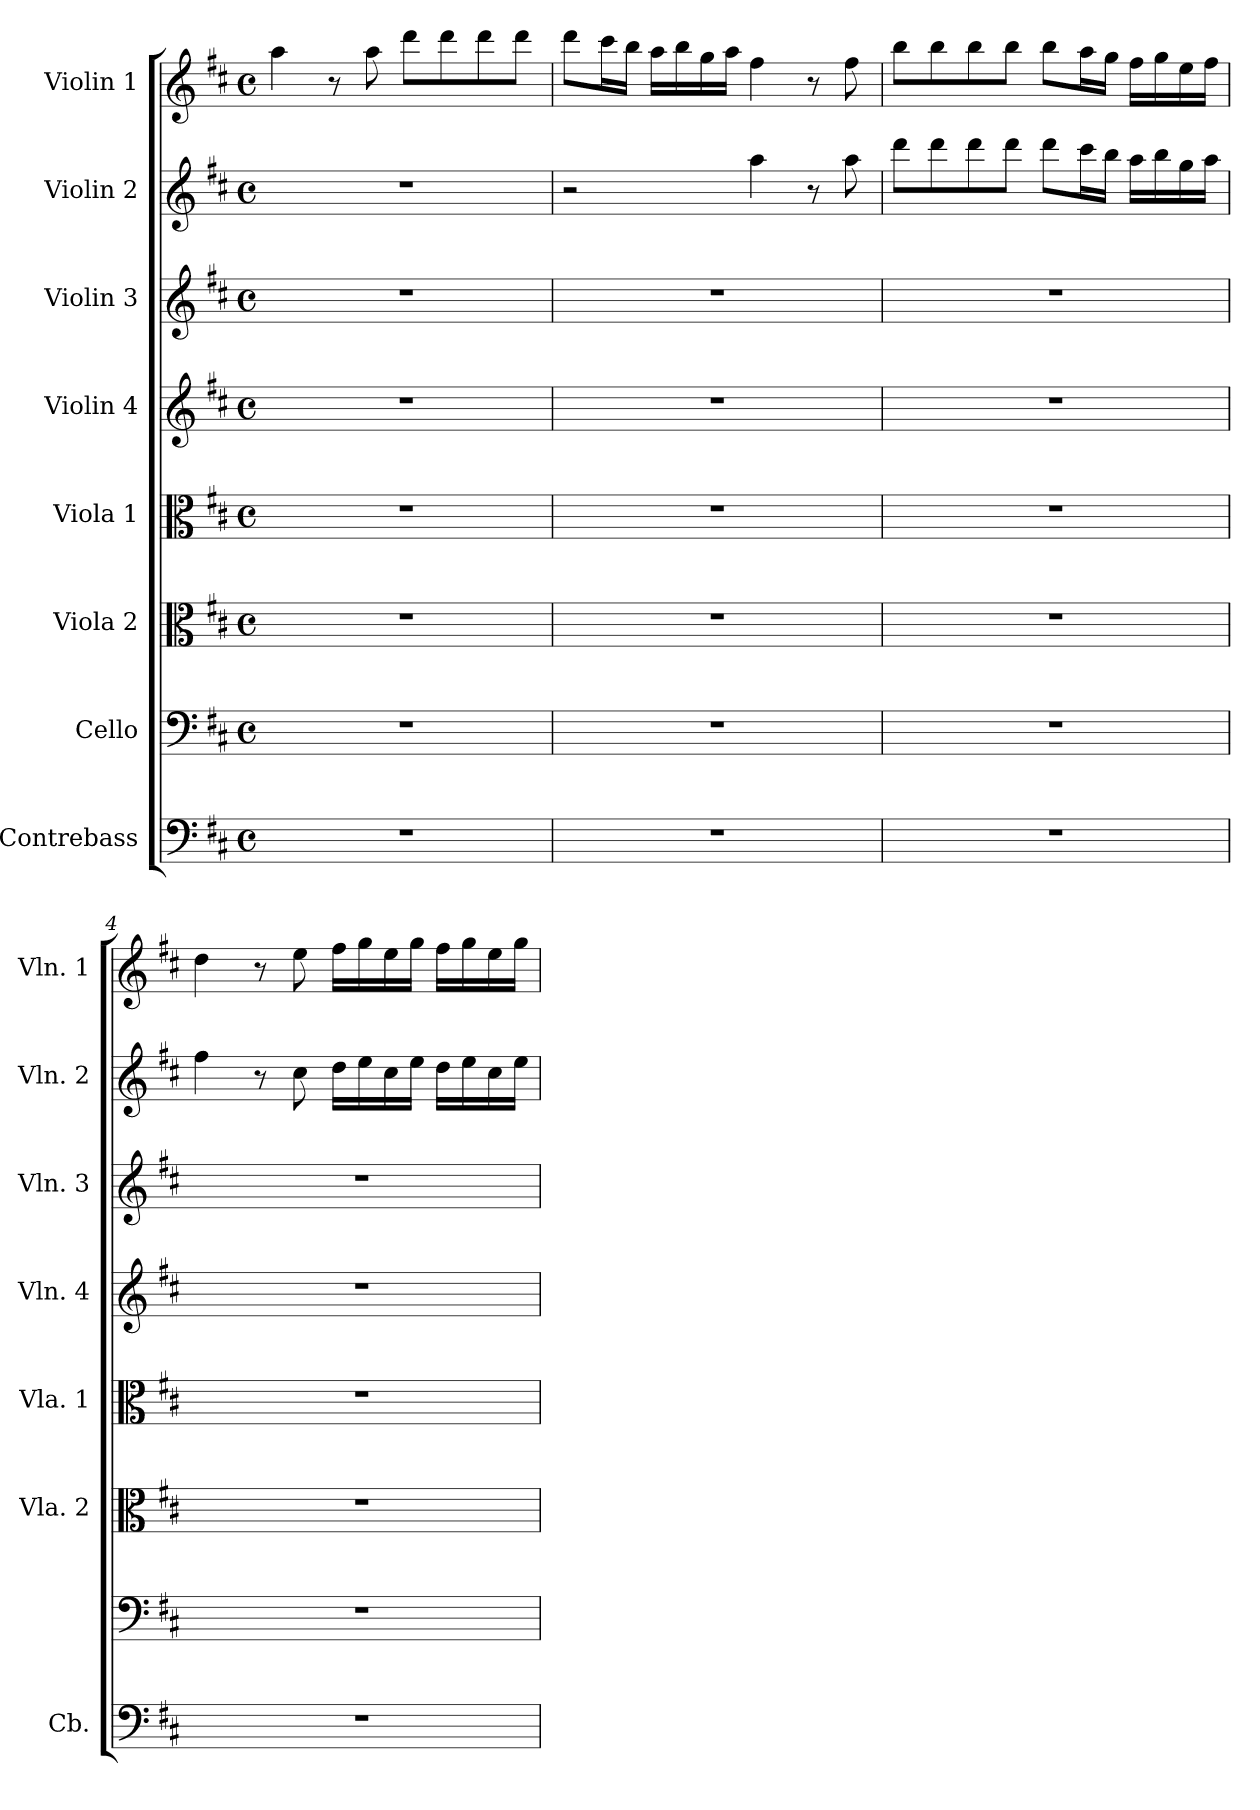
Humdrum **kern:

**kern	**kern	**kern	**kern	**kern	**kern	**kern	**kern
*part8	*part7	*part6	*part5	*part4	*part3	*part2	*part1
*staff8	*staff7	*staff6	*staff5	*staff4	*staff3	*staff2	*staff1
*I"Contrebass	*I"Cello	*I"Viola 2	*I"Viola 1	*I"Violin 4	*I"Violin 3	*I"Violin 2	*I"Violin 1
*I'Cb.	*	*I'Vla. 2	*I'Vla. 1	*I'Vln. 4	*I'Vln. 3	*I'Vln. 2	*I'Vln. 1
*clefF4	*clefF4	*clefC3	*clefC3	*clefG2	*clefG2	*clefG2	*clefG2
*ITrd7c12	*	*	*	*	*	*	*
*k[f#c#]	*k[f#c#]	*k[f#c#]	*k[f#c#]	*k[f#c#]	*k[f#c#]	*k[f#c#]	*k[f#c#]
*M4/4	*M4/4	*M4/4	*M4/4	*M4/4	*M4/4	*M4/4	*M4/4
*met(c)	*met(c)	*met(c)	*met(c)	*met(c)	*met(c)	*met(c)	*met(c)
=1	=1	=1	=1	=1	=1	=1	=1
1r	1r	1r	1r	1r	1r	1r	4aa\
.	.	.	.	.	.	.	8r
.	.	.	.	.	.	.	8aa\
.	.	.	.	.	.	.	8ddd\L
.	.	.	.	.	.	.	8ddd\
.	.	.	.	.	.	.	8ddd\
.	.	.	.	.	.	.	8ddd\J
=2	=2	=2	=2	=2	=2	=2	=2
1r	1r	1r	1r	1r	1r	2r	8ddd\L
.	.	.	.	.	.	.	16ccc#\L
.	.	.	.	.	.	.	16bb\JJ
.	.	.	.	.	.	.	16aa\LL
.	.	.	.	.	.	.	16bb\
.	.	.	.	.	.	.	16gg\
.	.	.	.	.	.	.	16aa\JJ
.	.	.	.	.	.	4aa\	4ff#\
.	.	.	.	.	.	8r	8r
.	.	.	.	.	.	8aa\	8ff#\
=3	=3	=3	=3	=3	=3	=3	=3
1r	1r	1r	1r	1r	1r	8ddd\L	8bb\L
.	.	.	.	.	.	8ddd\	8bb\
.	.	.	.	.	.	8ddd\	8bb\
.	.	.	.	.	.	8ddd\J	8bb\J
.	.	.	.	.	.	8ddd\L	8bb\L
.	.	.	.	.	.	16ccc#\L	16aa\L
.	.	.	.	.	.	16bb\JJ	16gg\JJ
.	.	.	.	.	.	16aa\LL	16ff#\LL
.	.	.	.	.	.	16bb\	16gg\
.	.	.	.	.	.	16gg\	16ee\
.	.	.	.	.	.	16aa\JJ	16ff#\JJ
!!LO:PB:g=z
=4	=4	=4	=4	=4	=4	=4	=4
1r	1r	1r	1r	1r	1r	4ff#\	4dd\
.	.	.	.	.	.	8r	8r
.	.	.	.	.	.	8cc#\	8ee\
.	.	.	.	.	.	16dd\LL	16ff#\LL
.	.	.	.	.	.	16ee\	16gg\
.	.	.	.	.	.	16cc#\	16ee\
.	.	.	.	.	.	16ee\JJ	16gg\JJ
.	.	.	.	.	.	16dd\LL	16ff#\LL
.	.	.	.	.	.	16ee\	16gg\
.	.	.	.	.	.	16cc#\	16ee\
.	.	.	.	.	.	16ee\JJ	16gg\JJ
=	=	=	=	=	=	=	=
*-	*-	*-	*-	*-	*-	*-	*-
